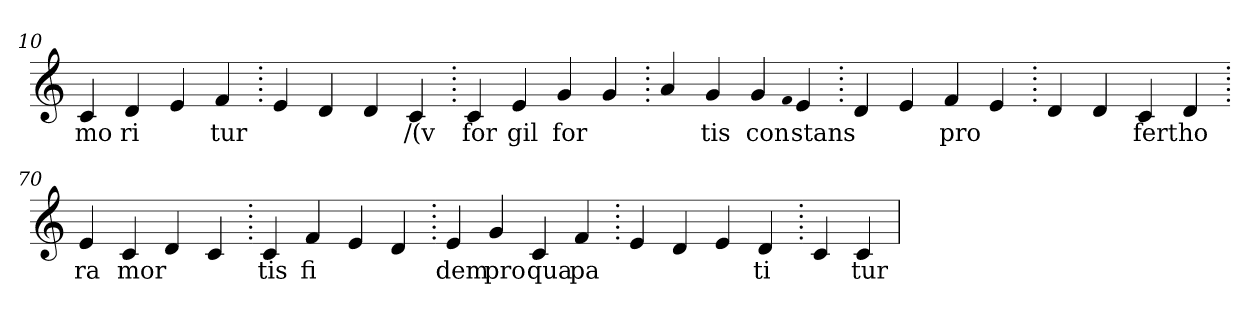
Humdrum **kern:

**kern	**text
*part1	*part1
*staff1	*staff1
*clefG2	*
=10.	=10.
4c	mo
4d	ri
4e	.
4f	tur
=20.	=20.
4e	.
4d	.
4d	.
4c	/(v
=30.	=30.
4c	for
4e	gil
4g	for
4g	.
=40.	=40.
4a	.
4g	tis
4g	con
qqf	.
4e	stans
=50.	=50.
4d	.
4e	.
4f	pro
4e	.
=60.	=60.
4d	.
4d	.
4c	fert
4d	ho
=70.	=70.
4e	ra
4c	mor
4d	.
4c	.
=80.	=80.
4c	tis
4f	fi
4e	.
4d	.
=90.	=90.
4e	dem
4g	pro
4c	qua
4f	pa
=100.	=100.
4e	.
4d	.
4e	.
4d	ti
=110.	=110.
4c	.
4c	tur
=	=
*-	*-
